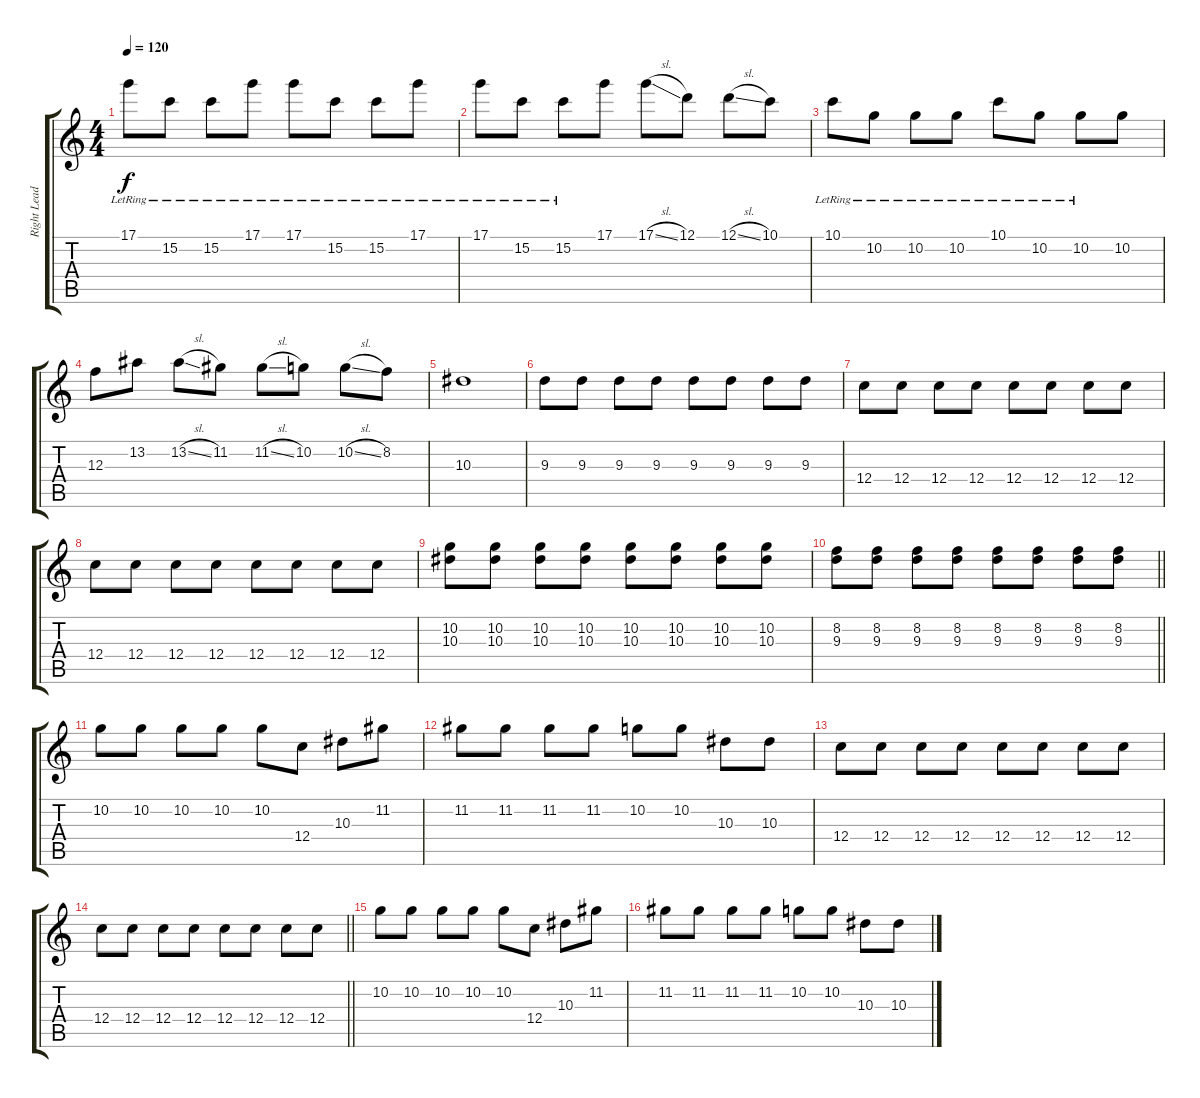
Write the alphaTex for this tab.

\track ("Right Lead 1" "Right Lead") {instrument distortionguitar}
\staff {score tabs}
\tuning (D4 A3 F3 C3 G2 C2) {hide}
\ts (4 4)
\section ("" "")
\tempo 120
\clef g2
\ks c
17.1{lr}.8{dy f} 15.2{lr}.8 15.2{lr}.8 17.1{lr}.8 17.1{lr}.8 15.2{lr}.8 15.2{lr}.8 17.1{lr}.8 |
17.1{lr}.8 15.2{lr}.8 15.2{lr}.8 17.1.8 17.1{sl}.8 12.1.8 12.1{sl}.8 10.1.8 |
10.1{lr}.8 10.2{lr}.8 10.2{lr}.8 10.2{lr}.8 10.1{lr}.8 10.2{lr}.8 10.2{lr}.8 10.2.8 |
12.3.8 13.2.8 13.2{sl}.8 11.2.8 11.2{sl}.8 10.2.8 10.2{sl}.8 8.2.8 |
10.3.1 |
9.3.8 9.3.8 9.3.8 9.3.8 9.3.8 9.3.8 9.3.8 9.3.8 |
12.4.8 12.4.8 12.4.8 12.4.8 12.4.8 12.4.8 12.4.8 12.4.8 |
12.4.8 12.4.8 12.4.8 12.4.8 12.4.8 12.4.8 12.4.8 12.4.8 |
(10.2 10.3).8 (10.2 10.3).8 (10.2 10.3).8 (10.2 10.3).8 (10.2 10.3).8 (10.2 10.3).8 (10.2 10.3).8 (10.2 10.3).8 |
\barLineRight lightlight
(8.2 9.3).8 (8.2 9.3).8 (8.2 9.3).8 (8.2 9.3).8 (8.2 9.3).8 (8.2 9.3).8 (8.2 9.3).8 (8.2 9.3).8 |
\section ("" "")
10.2.8 10.2.8 10.2.8 10.2.8 10.2.8 12.4.8 10.3.8 11.2.8 |
11.2.8 11.2.8 11.2.8 11.2.8 10.2.8 10.2.8 10.3.8 10.3.8 |
12.4.8 12.4.8 12.4.8 12.4.8 12.4.8 12.4.8 12.4.8 12.4.8 |
\barLineRight lightlight
12.4.8 12.4.8 12.4.8 12.4.8 12.4.8 12.4.8 12.4.8 12.4.8 |
\section ("" "")
10.2.8 10.2.8 10.2.8 10.2.8 10.2.8 12.4.8 10.3.8 11.2.8 |
11.2.8 11.2.8 11.2.8 11.2.8 10.2.8 10.2.8 10.3.8 10.3.8
